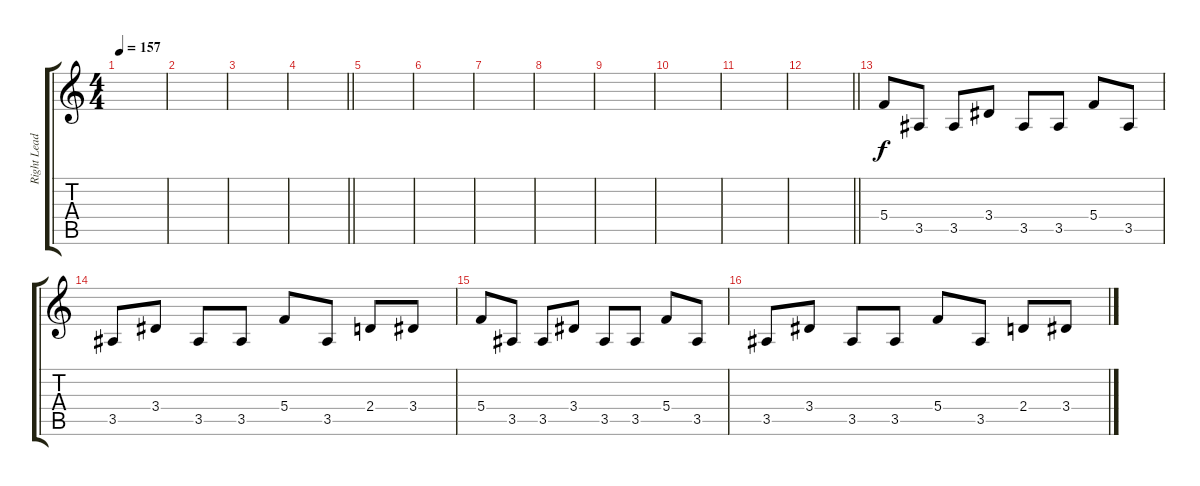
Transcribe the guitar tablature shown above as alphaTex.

\track ("Right Lead 2" "Right Lead") {instrument distortionguitar}
\staff {score tabs}
\tuning (D4 A3 F3 C3 G2 C2) {hide}
\ts (4 4)
\tempo 157
\clef g2
\ks c
|
|
|
\barLineRight lightlight
|
\section ("" "")
|
|
|
|
|
|
|
\barLineRight lightlight
|
\section ("" "")
5.4.8 3.5.8 3.5.8 3.4.8 3.5.8 3.5.8 5.4.8 3.5.8 |
3.5.8 3.4.8 3.5.8 3.5.8 5.4.8 3.5.8 2.4.8 3.4.8 |
5.4.8 3.5.8 3.5.8 3.4.8 3.5.8 3.5.8 5.4.8 3.5.8 |
3.5.8 3.4.8 3.5.8 3.5.8 5.4.8 3.5.8 2.4.8 3.4.8
